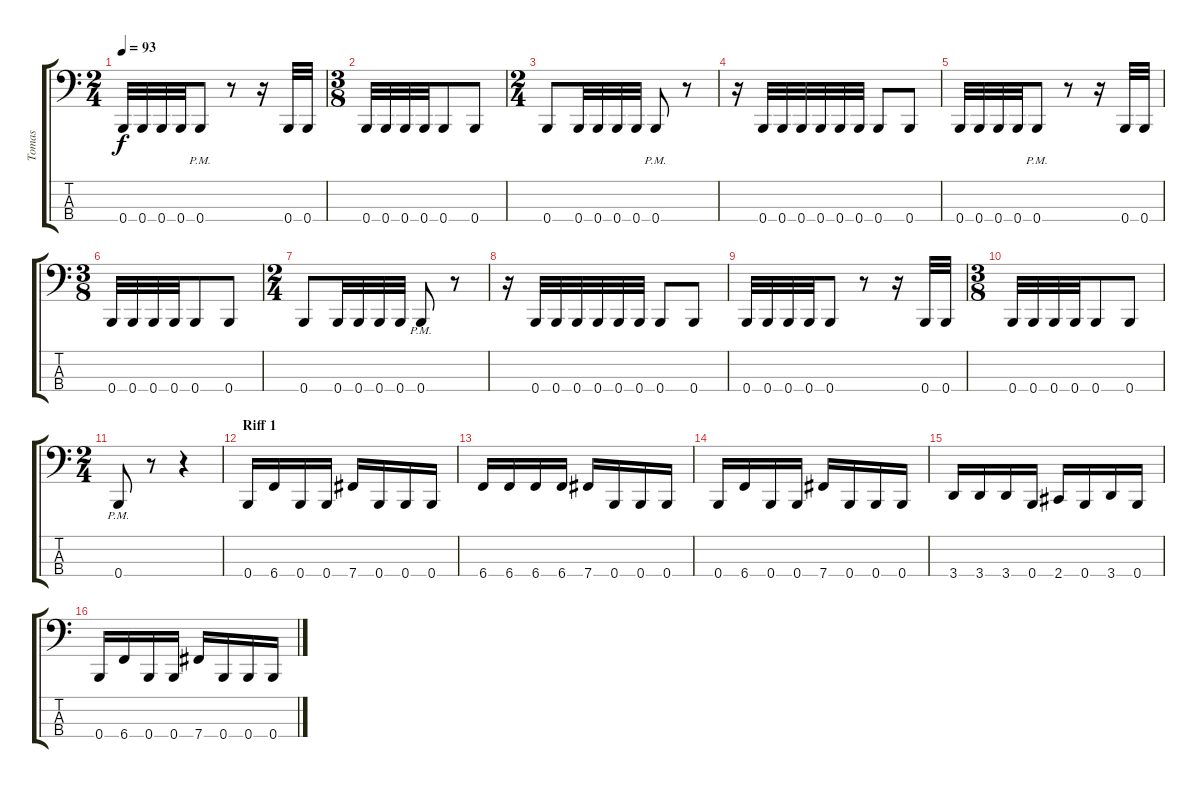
\track ("Tomas" "Tomas") {instrument electricbasspick}
\staff {score tabs}
\tuning (E2 B1 Gb1 B0) {hide}
\ts (2 4)
\tempo 93
\clef f4
\ks c
0.4.32{dy f} 0.4.32 0.4.32 0.4.32 0.4{pm}.8 r.8 r.16 0.4.32 0.4.32 |
\ts (3 8)
0.4.32 0.4.32 0.4.32 0.4.32 0.4.8 0.4.8 |
\ts (2 4)
0.4.8 0.4.32 0.4.32 0.4.32 0.4.32 0.4{pm}.8 r.8 |
r.16 0.4.32 0.4.32 0.4.32 0.4.32 0.4.32 0.4.32 0.4.8 0.4.8 |
0.4.32 0.4.32 0.4.32 0.4.32 0.4{pm}.8 r.8 r.16 0.4.32 0.4.32 |
\ts (3 8)
0.4.32 0.4.32 0.4.32 0.4.32 0.4.8 0.4.8 |
\ts (2 4)
0.4.8 0.4.32 0.4.32 0.4.32 0.4.32 0.4{pm}.8 r.8 |
r.16 0.4.32 0.4.32 0.4.32 0.4.32 0.4.32 0.4.32 0.4.8 0.4.8 |
0.4.32 0.4.32 0.4.32 0.4.32 0.4.8 r.8 r.16 0.4.32 0.4.32 |
\ts (3 8)
0.4.32 0.4.32 0.4.32 0.4.32 0.4.8 0.4.8 |
\ts (2 4)
0.4{pm}.8 r.8 r.4 |
\section ("" "Riff 1")
0.4.16 6.4.16 0.4.16 0.4.16 7.4.16 0.4.16 0.4.16 0.4.16 |
6.4.16 6.4.16 6.4.16 6.4.16 7.4.16 0.4.16 0.4.16 0.4.16 |
0.4.16 6.4.16 0.4.16 0.4.16 7.4.16 0.4.16 0.4.16 0.4.16 |
3.4.16 3.4.16 3.4.16 0.4.16 2.4.16 0.4.16 3.4.16 0.4.16 |
0.4.16 6.4.16 0.4.16 0.4.16 7.4.16 0.4.16 0.4.16 0.4.16
